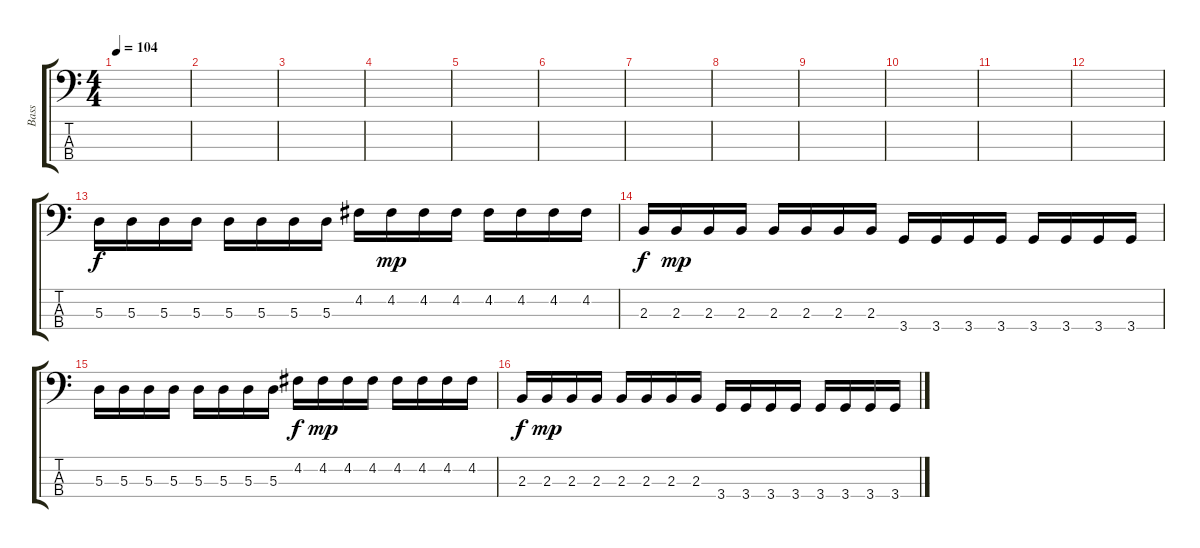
\track ("Bass" "Bass") {instrument electricbassfinger}
\staff {score tabs}
\tuning (G2 D2 A1 E1) {hide}
\ts (4 4)
\tempo 104
\clef f4
\ks c
|
|
|
|
|
|
|
|
|
|
|
|
5.3.16 5.3.16 5.3.16 5.3.16 5.3.16 5.3.16 5.3.16 5.3.16 4.2.16{dy f} 4.2.16{dy mp} 4.2.16 4.2.16 4.2.16 4.2.16 4.2.16 4.2.16 |
2.3.16{dy f} 2.3.16{dy mp} 2.3.16 2.3.16 2.3.16 2.3.16 2.3.16 2.3.16 3.4.16 3.4.16 3.4.16 3.4.16 3.4.16 3.4.16 3.4.16 3.4.16 |
5.3.16 5.3.16 5.3.16 5.3.16 5.3.16 5.3.16 5.3.16 5.3.16 4.2.16{dy f} 4.2.16{dy mp} 4.2.16 4.2.16 4.2.16 4.2.16 4.2.16 4.2.16 |
2.3.16{dy f} 2.3.16{dy mp} 2.3.16 2.3.16 2.3.16 2.3.16 2.3.16 2.3.16 3.4.16 3.4.16 3.4.16 3.4.16 3.4.16 3.4.16 3.4.16 3.4.16
